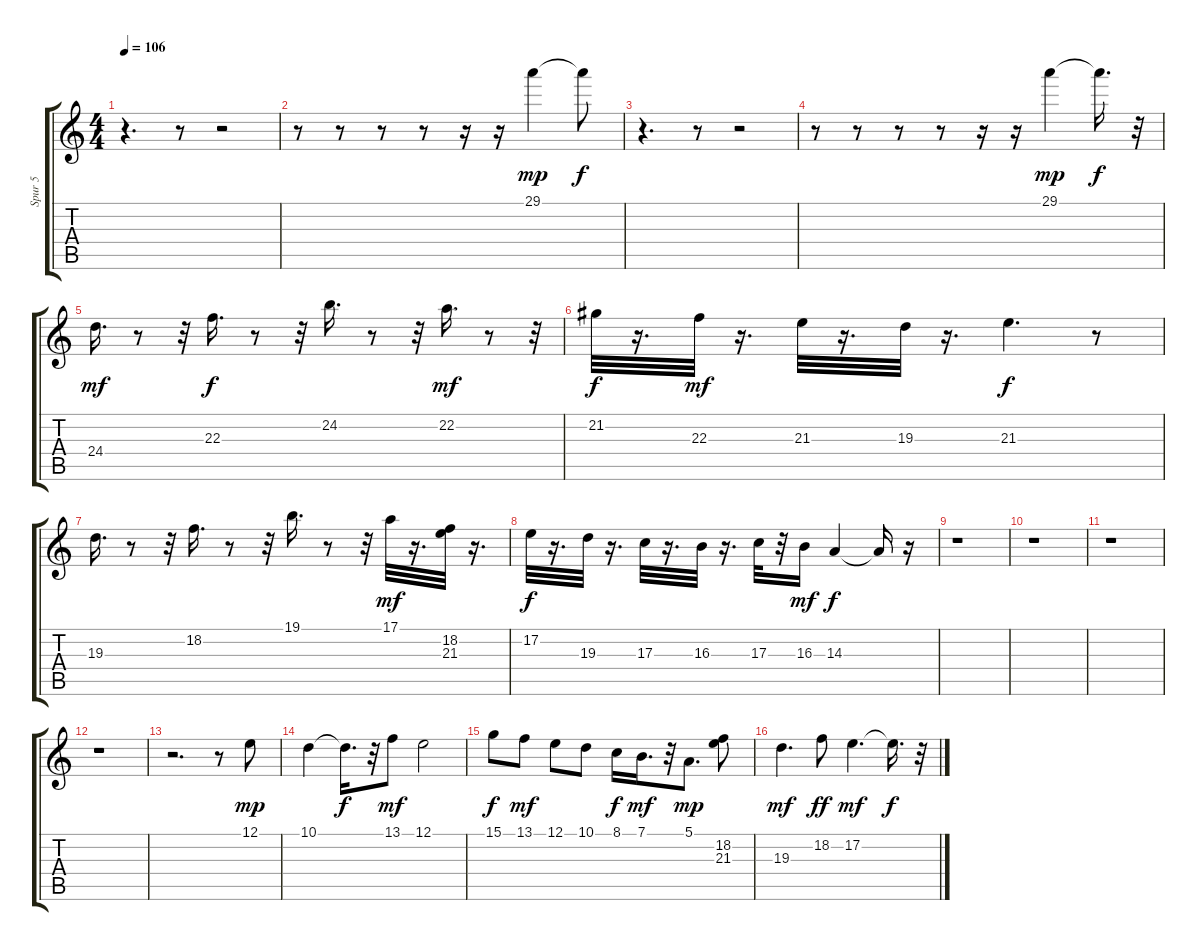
\track ("Spur 5" "Spur 5") {instrument stringensemble1}
\staff {score tabs}
\tuning (E4 B3 G3 D3 A2 E2) {hide}
\ts (4 4)
\tempo 106
\clef g2
\ks c
r.4{d dy f instrument stringensemble1} r.8 r.2 |
r.8 r.8 r.8 r.8 r.16 r.16 29.1.4{dy mp} 29.1{t}.8{dy f} |
r.4{d} r.8 r.2 |
r.8 r.8 r.8 r.8 r.16 r.16 29.1.4{dy mp} 29.1{t}.16{d dy f} r.32 |
24.4.16{d dy mf instrument stringensemble1} r.8 r.32 22.3.16{d dy f} r.8 r.32 24.2.16{d} r.8 r.32 22.2.16{d dy mf} r.8 r.32 |
21.2.32{dy f} r.16{d} 22.3.32{dy mf} r.16{d} 21.3.32 r.16{d} 19.3.32 r.16{d} 21.3.4{d dy f} r.8 |
19.3.16{d instrument stringensemble1} r.8 r.32 18.2.16{d} r.8 r.32 19.1.16{d} r.8 r.32 17.1.32{dy mf} r.16{d} (18.2 21.3).32 r.16{d} |
17.2.32{dy f} r.16{d} 19.3.32 r.16{d} 17.3.32 r.16{d} 16.3.32 r.16{d} 17.3.32 r.32 16.3.16{dy mf} 14.3.4{dy f} 14.3{t}.16 r.16 |
r.1 |
r.1 |
r.1 |
r.1 |
r.2{d} r.8 12.1.8{dy mp instrument stringensemble1} |
10.1.4 10.1{t}.16{d dy f} r.32 13.1.8{dy mf} 12.1.2 |
15.1.8{dy f} 13.1.8{dy mf} 12.1.8 10.1.8 8.1.16{dy f} 7.1.16{d dy mf} r.32 5.1.8{d dy mp} (18.2 21.3).8 |
19.3.4{d dy mf} 18.2.8{dy ff} 17.2.4{d dy mf} 17.2{t}.16{d dy f} r.32
